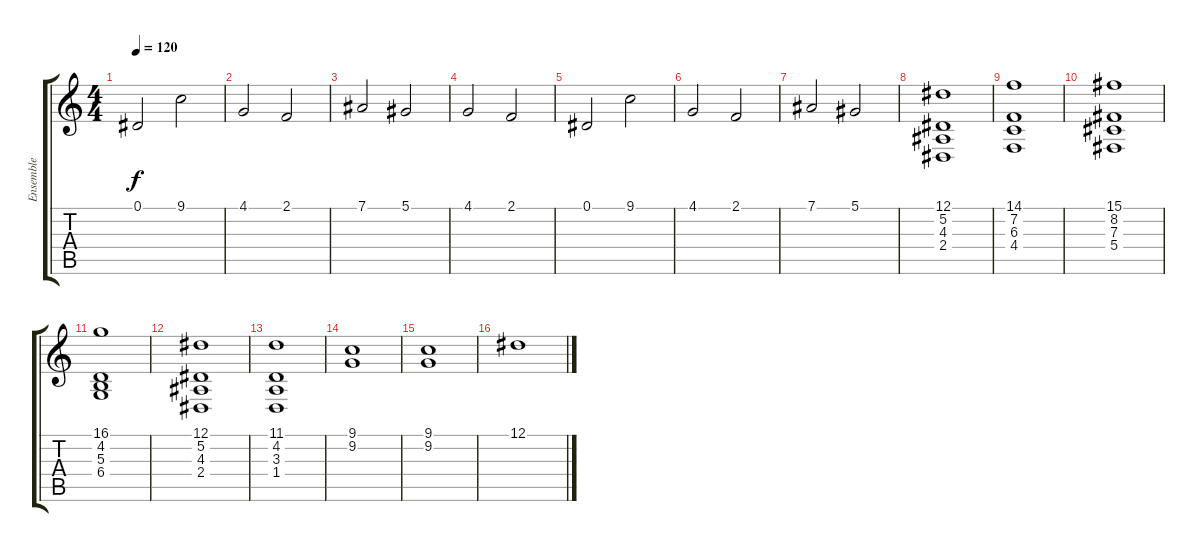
\track ("Ensemble" "Ensemble") {instrument stringensemble1}
\staff {score tabs}
\tuning (Eb4 Bb3 Gb3 Db3 Ab2 Eb2) {hide}
\ts (4 4)
\tempo 120
\clef g2
\ks c
0.1.2{dy f} 9.1.2 |
4.1.2 2.1.2 |
7.1.2 5.1.2 |
4.1.2 2.1.2 |
0.1.2 9.1.2 |
4.1.2 2.1.2 |
7.1.2 5.1.2 |
(12.1 5.2 4.3 2.4).1 |
(14.1 7.2 6.3 4.4).1 |
(15.1 8.2 7.3 5.4).1 |
(16.1 4.2 5.3 6.4).1 |
(12.1 5.2 4.3 2.4).1 |
(11.1 4.2 3.3 1.4).1 |
(9.1 9.2).1 |
(9.1 9.2).1 |
12.1.1
